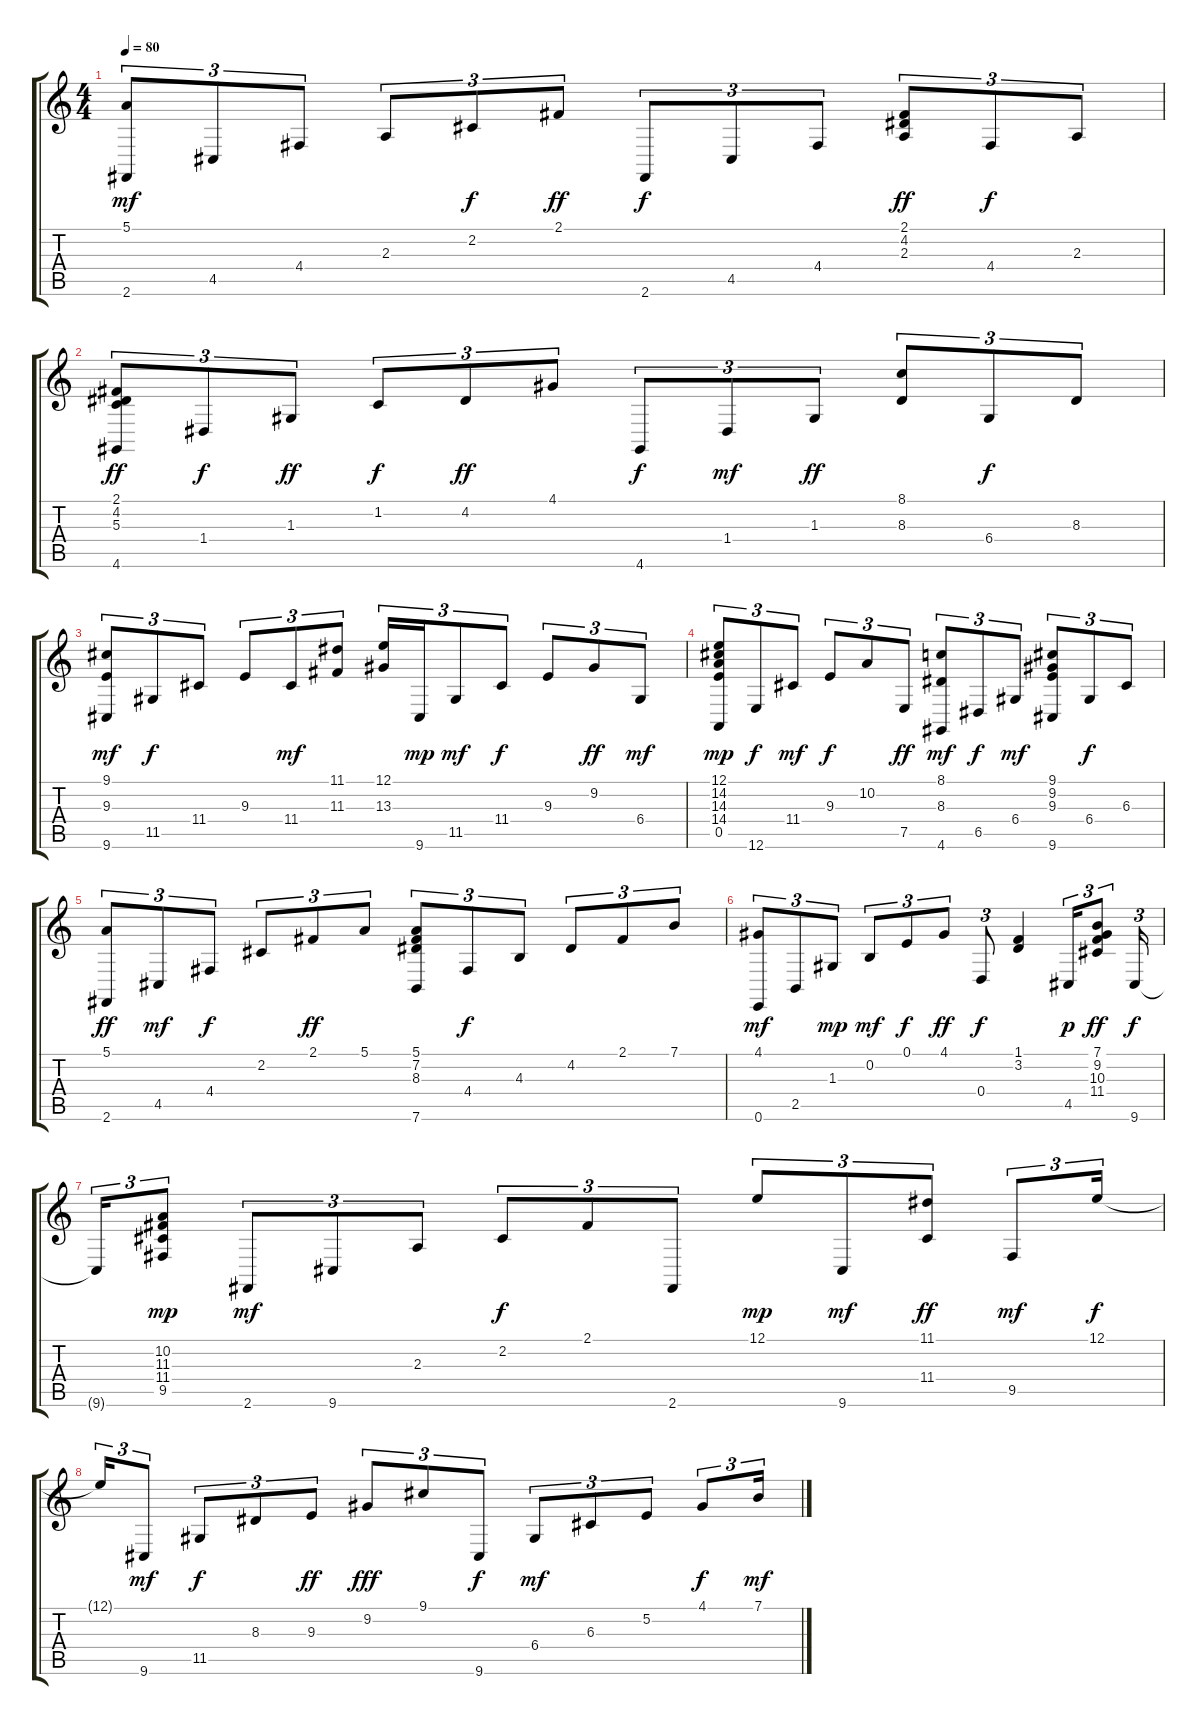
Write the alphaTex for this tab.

\track "" {instrument acousticgrandpiano}
\staff {score tabs}
\tuning (E4 B3 G3 D3 A2 E2) {hide}
\ts (4 4)
\tempo 80
\clef g2
\ks c
(5.1 2.6).8{tu (3 2) dy mf} 4.5.8{tu (3 2)} 4.4.8{tu (3 2)} 2.3.8{tu (3 2)} 2.2.8{tu (3 2) dy f} 2.1.8{tu (3 2) dy ff} 2.6.8{tu (3 2) dy f} 4.5.8{tu (3 2)} 4.4.8{tu (3 2)} (2.1 4.2 2.3).8{tu (3 2) dy ff} 4.4.8{tu (3 2) dy f} 2.3.8{tu (3 2)} |
(2.1 4.2 5.3 4.6).8{tu (3 2) dy ff} 1.4.8{tu (3 2) dy f} 1.3.8{tu (3 2) dy ff} 1.2.8{tu (3 2) dy f} 4.2.8{tu (3 2) dy ff} 4.1.8{tu (3 2)} 4.6.8{tu (3 2) dy f} 1.4.8{tu (3 2) dy mf} 1.3.8{tu (3 2) dy ff} (8.1 8.3).8{tu (3 2)} 6.4.8{tu (3 2) dy f} 8.3.8{tu (3 2)} |
(9.1 9.3 9.6).8{tu (3 2) dy mf} 11.5.8{tu (3 2) dy f} 11.4.8{tu (3 2)} 9.3.8{tu (3 2)} 11.4.8{tu (3 2) dy mf} (11.1 11.3).8{tu (3 2)} (12.1 13.3).16{tu (3 2)} 9.6.16{tu (3 2) dy mp} 11.5.8{tu (3 2) dy mf} 11.4.8{tu (3 2) dy f} 9.3.8{tu (3 2)} 9.2.8{tu (3 2) dy ff} 6.4.8{tu (3 2) dy mf} |
(12.1 14.2 14.3 14.4 0.5).8{tu (3 2) dy mp} 12.6.8{tu (3 2) dy f} 11.4.8{tu (3 2) dy mf} 9.3.8{tu (3 2) dy f} 10.2.8{tu (3 2)} 7.5.8{tu (3 2) dy ff} (8.1 8.3 4.6).8{tu (3 2) dy mf} 6.5.8{tu (3 2) dy f} 6.4.8{tu (3 2) dy mf} (9.1 9.2 9.3 9.6).8{tu (3 2)} 6.4.8{tu (3 2) dy f} 6.3.8{tu (3 2)} |
(5.1 2.6).8{tu (3 2) dy ff} 4.5.8{tu (3 2) dy mf} 4.4.8{tu (3 2) dy f} 2.2.8{tu (3 2)} 2.1.8{tu (3 2) dy ff} 5.1.8{tu (3 2)} (5.1 7.2 8.3 7.6).8{tu (3 2)} 4.4.8{tu (3 2) dy f} 4.3.8{tu (3 2)} 4.2.8{tu (3 2)} 2.1.8{tu (3 2)} 7.1.8{tu (3 2)} |
(4.1 0.6).8{tu (3 2) dy mf} 2.5.8{tu (3 2)} 1.3.8{tu (3 2) dy mp} 0.2.8{tu (3 2) dy mf} 0.1.8{tu (3 2) dy f} 4.1.8{tu (3 2) dy ff} 0.4.8{tu (3 2) dy f} (1.1 3.2).4 4.5.16{tu (3 2) dy p} (7.1 9.2 10.3 11.4).8{tu (3 2) dy ff} 9.6.16{tu (3 2) dy f} |
9.6{t}.16{tu (3 2)} (10.2 11.3 11.4 9.5).8{tu (3 2) dy mp} 2.6.8{tu (3 2) dy mf} 9.6.8{tu (3 2)} 2.3.8{tu (3 2)} 2.2.8{tu (3 2) dy f} 2.1.8{tu (3 2)} 2.6.8{tu (3 2)} 12.1.8{tu (3 2) dy mp} 9.6.8{tu (3 2) dy mf} (11.1 11.4).8{tu (3 2) dy ff} 9.5.8{tu (3 2) dy mf} 12.1.16{tu (3 2) dy f} |
12.1{t}.16{tu (3 2)} 9.6.8{tu (3 2) dy mf} 11.5.8{tu (3 2) dy f} 8.3.8{tu (3 2)} 9.3.8{tu (3 2) dy ff} 9.2.8{tu (3 2) dy fff} 9.1.8{tu (3 2)} 9.6.8{tu (3 2) dy f} 6.4.8{tu (3 2) dy mf} 6.3.8{tu (3 2)} 5.2.8{tu (3 2)} 4.1.8{tu (3 2) dy f} 7.1.16{tu (3 2) dy mf}
